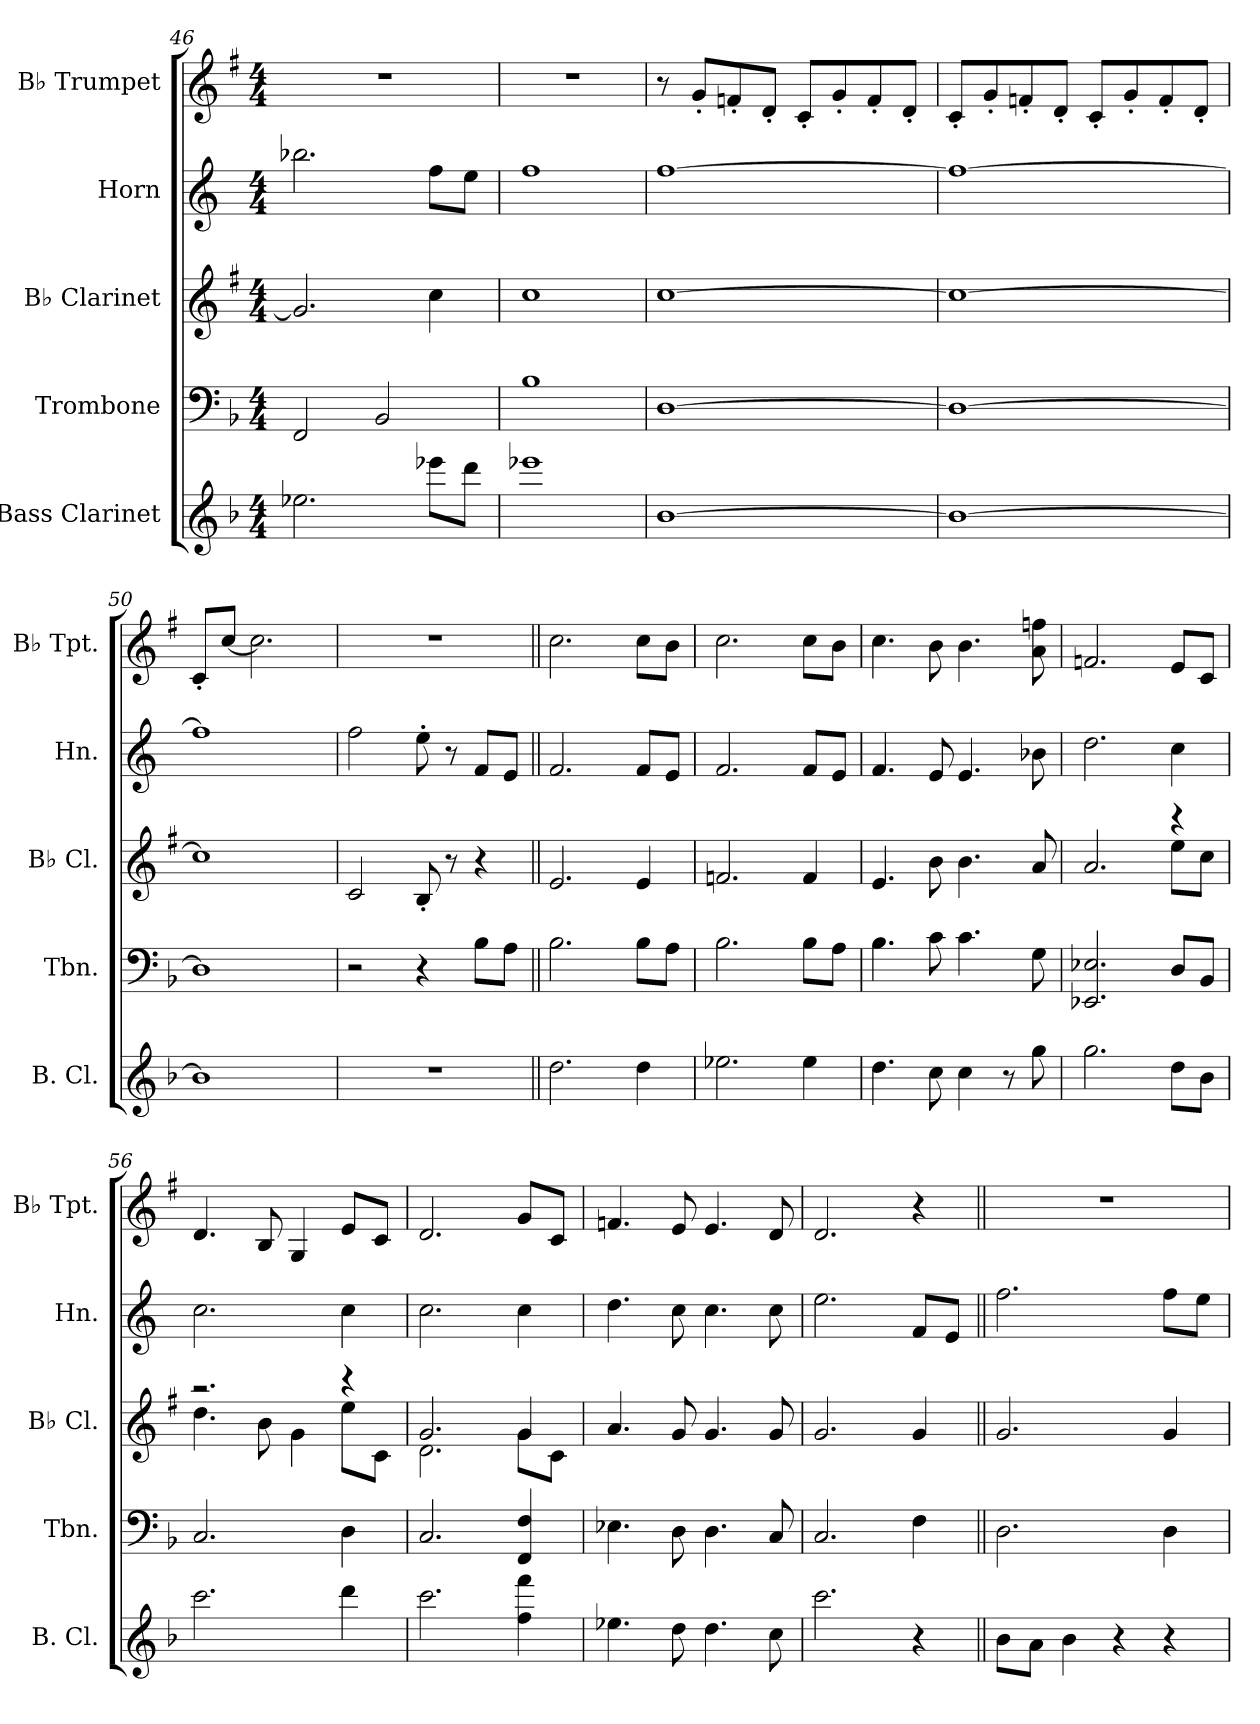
**kern	**kern	**kern	**kern	**kern
*part5	*part4	*part3	*part2	*part1
*staff5	*staff4	*staff3	*staff2	*staff1
*I"Bass Clarinet	*I"Trombone	*I"B♭ Clarinet	*I"Horn	*I"B♭ Trumpet
*I'B. Cl.	*I'Tbn.	*I'B♭ Cl.	*I'Hn.	*I'B♭ Tpt.
*clefG2	*clefF4	*clefG2	*clefG2	*clefG2
*ITrd8c14	*	*ITrd1c2	*ITrd4c7	*ITrd1c2
*k[b-]	*k[b-]	*k[b-]	*k[b-]	*k[b-]
*M4/4	*M4/4	*M4/4	*M4/4	*M4/4
=46	=46	=46	=46	=46
2.e-X\	2FF/	2.f/]	2.ee-X\	1r
.	2BB-/	.	.	.
8ee-X\L	.	4b-\	8b-\L	.
8dd\J	.	.	8a\J	.
=47	=47	=47	=47	=47
1ee-X	1B-	1b-	1b-	1r
=48	=48	=48	=48	=48
[1B-	[1D	[1b-	[1b-	8r
.	.	.	.	8f'/L
.	.	.	.	8e-X'/
.	.	.	.	8c'/J
.	.	.	.	8B-'/L
.	.	.	.	8f'/
.	.	.	.	8e-'/
.	.	.	.	8c'/J
=49	=49	=49	=49	=49
1B-_	1D_	1b-_	1b-_	8B-'/L
.	.	.	.	8f'/
.	.	.	.	8e-X'/
.	.	.	.	8c'/J
.	.	.	.	8B-'/L
.	.	.	.	8f'/
.	.	.	.	8e-'/
.	.	.	.	8c'/J
=50	=50	=50	=50	=50
1B-]	1D]	1b-]	1b-]	8B-'/L
.	.	.	.	[8b-/J
.	.	.	.	2.b-\]
!!LO:LB:g=z
=51	=51	=51	=51	=51
1r	2r	2B-/	2b-\	1r
.	4r	8A'/	8a'\	.
.	.	8r	8r	.
.	8B-\L	4r	8B-/L	.
.	8A\J	.	8A/J	.
=52||	=52||	=52||	=52||	=52||
2.d\	2.B-\	2.d/	2.B-/	2.b-\
4d\	8B-\L	4d/	8B-/L	8b-\L
.	8A\J	.	8A/J	8a\J
=53	=53	=53	=53	=53
2.e-X\	2.B-\	2.e-X/	2.B-/	2.b-\
4e-\	8B-\L	4e-/	8B-/L	8b-\L
.	8A\J	.	8A/J	8a\J
=54	=54	=54	=54	=54
4.d\	4.B-\	4.d/	4.B-/	4.b-\
8c\	8c\	8a\	8A/	8a\
4c\	4.c\	4.a\	4.A/	4.a\
8r	.	.	.	.
8g\	8G\	8g/	8e-X\	8g\ 8ee-X\
=55	=55	=55	=55	=55
*	*	*^	*	*
2.g\	2.EE-X/ 2.E-X/	2.g/	2.ryy	2.g\	2.e-X/
8d\L	8D/L	4r	8dd\L	4f\	8d/L
8B-\J	8BB-/J	.	8b-\J	.	8B-/J
=56	=56	=56	=56	=56	=56
2.cc\	2.C/	2.r	4.cc\	2.f\	4.c/
.	.	.	8a\	.	8A/
.	.	.	4f\	.	4F/
4dd\	4D\	4r	8dd\L	4f\	8d/L
.	.	.	8B-\J	.	8B-/J
=57	=57	=57	=57	=57	=57
2.cc\	2.C/	2.f/	2.c\	2.f\	2.c/
4f\ 4ff\	4FF/ 4F/	4f/	8f\L	4f\	8f/L
.	.	.	8B-\J	.	8B-/J
*	*	*v	*v	*	*
=58	=58	=58	=58	=58
4.e-X\	4.E-X\	4.g/	4.g\	4.e-X/
8d\	8D\	8f/	8f\	8d/
4.d\	4.D\	4.f/	4.f\	4.d/
8c\	8C/	8f/	8f\	8c/
=59	=59	=59	=59	=59
2.cc\	2.C/	2.f/	2.a\	2.c/
4r	4F\	4f/	8B-/L	4r
.	.	.	8A/J	.
!!LO:PB:g=z
=60||	=60||	=60||	=60||	=60||
8B-\L	2.D\	2.f/	2.b-\	1r
8A\J	.	.	.	.
4B-\	.	.	.	.
4r	.	.	.	.
4r	4D\	4f/	8b-\L	.
.	.	.	8a\J	.
=	=	=	=	=
*-	*-	*-	*-	*-
